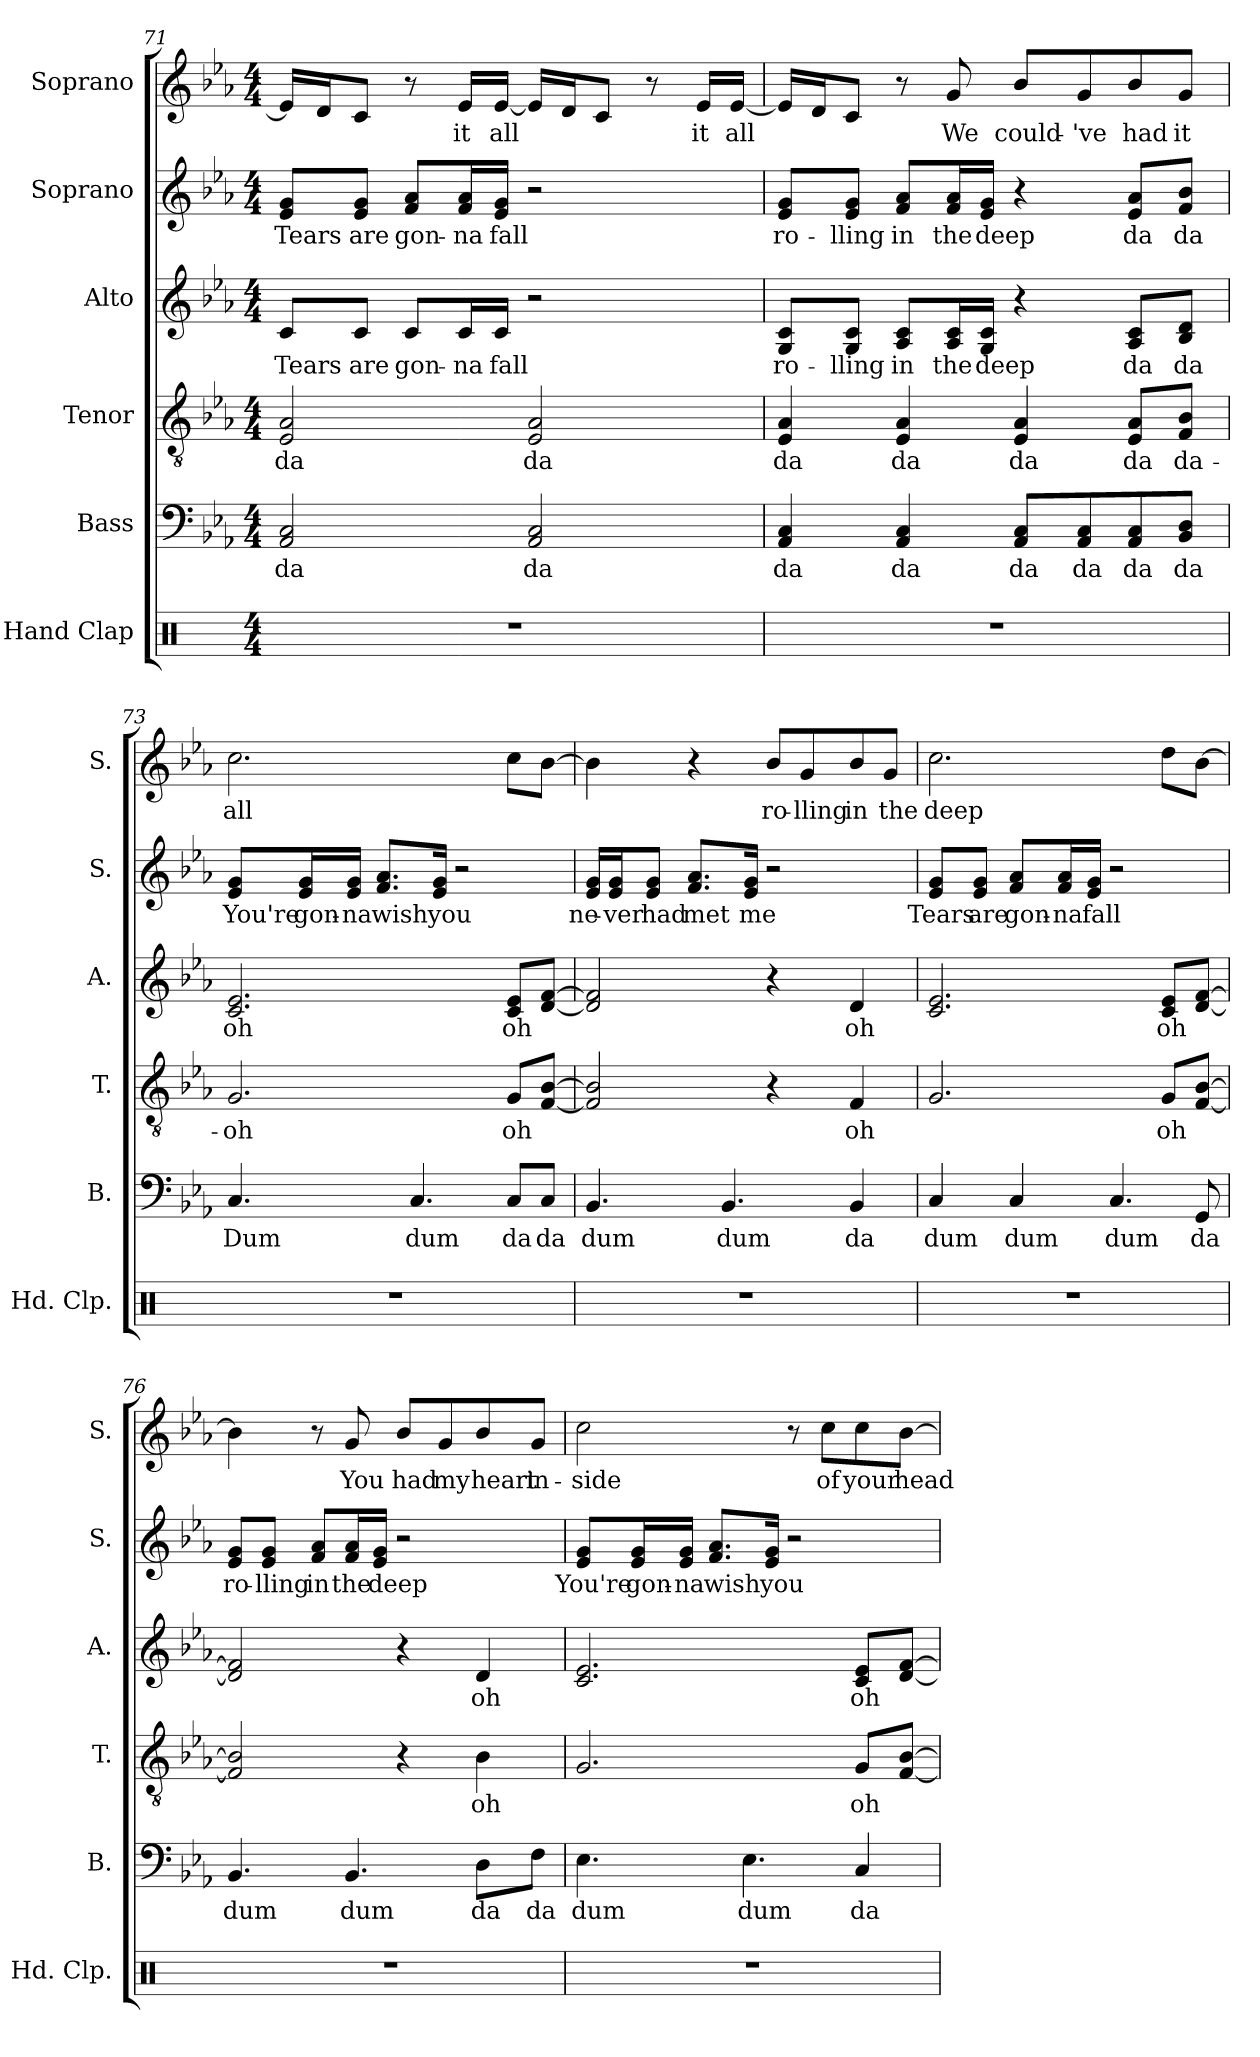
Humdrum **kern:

**kern	**kern	**text	**kern	**text	**kern	**text	**kern	**text	**kern	**text
*part6	*part5	*part5	*part4	*part4	*part3	*part3	*part2	*part2	*part1	*part1
*staff6	*staff5	*staff5	*staff4	*staff4	*staff3	*staff3	*staff2	*staff2	*staff1	*staff1
*I"Hand Clap	*I"Bass	*	*I"Tenor	*	*I"Alto	*	*I"Soprano	*	*I"Soprano	*
*I'Hd. Clp.	*I'B.	*	*I'T.	*	*I'A.	*	*I'S.	*	*I'S.	*
!!LO:LB:g=z
*clefX	*clefF4	*	*clefGv2	*	*clefG2	*	*clefG2	*	*clefG2	*
*k[]	*k[b-e-a-]	*	*k[b-e-a-]	*	*k[b-e-a-]	*	*k[b-e-a-]	*	*k[b-e-a-]	*
*M4/4	*M4/4	*	*M4/4	*	*M4/4	*	*M4/4	*	*M4/4	*
=71	=71	=71	=71	=71	=71	=71	=71	=71	=71	=71
!	!	!LO:LY:b	!	!LO:LY:b	!	!LO:LY:b	!	!LO:LY:b	!	!
1r	2AA-/ 2C/	da	2E-/ 2A-/	da	8c/L	Tears	8e-/ 8g/L	Tears	16e-/LL]	.
.	.	.	.	.	.	.	.	.	16d/J	.
!	!	!	!	!	!	!LO:LY:b	!	!LO:LY:b	!	!
.	.	.	.	.	8c/J	are	8e-/ 8g/J	are	8c/J	.
!	!	!	!	!	!	!LO:LY:b	!	!LO:LY:b	!	!
.	.	.	.	.	8c/L	gon-	8f/ 8a-/L	gon-	8r	.
!	!	!	!	!	!	!LO:LY:b	!	!LO:LY:b	!	!LO:LY:b
.	.	.	.	.	16c/L	-na	16f/ 16a-/L	-na	16e-/LL	it
!	!	!	!	!	!	!LO:LY:b	!	!LO:LY:b	!	!LO:LY:b
.	.	.	.	.	16c/JJ	fall	16e-/ 16g/JJ	fall	[16e-/JJ	all
!	!	!LO:LY:b	!	!LO:LY:b	!	!	!	!	!	!
.	2AA-/ 2C/	da	2E-/ 2A-/	da	2r	.	2r	.	16e-/LL]	.
.	.	.	.	.	.	.	.	.	16d/J	.
.	.	.	.	.	.	.	.	.	8c/J	.
.	.	.	.	.	.	.	.	.	8r	.
!	!	!	!	!	!	!	!	!	!	!LO:LY:b
.	.	.	.	.	.	.	.	.	16e-/LL	it
!	!	!	!	!	!	!	!	!	!	!LO:LY:b
.	.	.	.	.	.	.	.	.	[16e-/JJ	all
=72	=72	=72	=72	=72	=72	=72	=72	=72	=72	=72
!	!	!LO:LY:b	!	!LO:LY:b	!	!LO:LY:b	!	!LO:LY:b	!	!
1r	4AA-/ 4C/	da	4E-/ 4A-/	da	8G/ 8c/L	ro-	8e-/ 8g/L	ro-	16e-/LL]	.
.	.	.	.	.	.	.	.	.	16d/J	.
!	!	!	!	!	!	!LO:LY:b	!	!LO:LY:b	!	!
.	.	.	.	.	8G/ 8c/J	-lling	8e-/ 8g/J	-lling	8c/J	.
!	!	!LO:LY:b	!	!LO:LY:b	!	!LO:LY:b	!	!LO:LY:b	!	!
.	4AA-/ 4C/	da	4E-/ 4A-/	da	8A-/ 8c/L	in	8f/ 8a-/L	in	8r	.
!	!	!	!	!	!	!LO:LY:b	!	!LO:LY:b	!	!LO:LY:b
.	.	.	.	.	16A-/ 16c/L	the	16f/ 16a-/L	the	8g/	We
!	!	!	!	!	!	!LO:LY:b	!	!LO:LY:b	!	!
.	.	.	.	.	16G/ 16c/JJ	deep	16e-/ 16g/JJ	deep	.	.
!	!	!LO:LY:b	!	!LO:LY:b	!	!	!	!	!	!LO:LY:b
.	8AA-/ 8C/L	da	4E-/ 4A-/	da	4r	.	4r	.	8b-/L	could-
!	!	!LO:LY:b	!	!	!	!	!	!	!	!LO:LY:b
.	8AA-/ 8C/	da	.	.	.	.	.	.	8g/	-'ve
!	!	!LO:LY:b	!	!LO:LY:b	!	!LO:LY:b	!	!LO:LY:b	!	!LO:LY:b
.	8AA-/ 8C/	da	8E-/ 8A-/L	da	8A-/ 8c/L	da	8e-/ 8a-/L	da	8b-/	had
!	!	!LO:LY:b	!	!LO:LY:b	!	!LO:LY:b	!	!LO:LY:b	!	!LO:LY:b
.	8BB-/ 8D/J	da	8F/ 8B-/J	da-	8B-/ 8d/J	da	8f/ 8b-/J	da	8g/J	it
!!LO:PB:g=z
=73	=73	=73	=73	=73	=73	=73	=73	=73	=73	=73
!	!	!LO:LY:b	!	!LO:LY:b	!	!LO:LY:b	!	!LO:LY:b	!	!LO:LY:b
1r	4.C/	Dum	2.G/	-oh	2.c/ 2.e-/	oh	8e-/ 8g/L	You're	2.cc\	all
!	!	!	!	!	!	!	!	!LO:LY:b	!	!
.	.	.	.	.	.	.	16e-/ 16g/L	gon-	.	.
!	!	!	!	!	!	!	!	!LO:LY:b	!	!
.	.	.	.	.	.	.	16e-/ 16g/JJ	-na	.	.
!	!	!	!	!	!	!	!	!LO:LY:b	!	!
.	.	.	.	.	.	.	8.f/ 8.a-/L	wish	.	.
!	!	!LO:LY:b	!	!	!	!	!	!	!	!
.	4.C/	dum	.	.	.	.	.	.	.	.
!	!	!	!	!	!	!	!	!LO:LY:b	!	!
.	.	.	.	.	.	.	16e-/ 16g/Jk	you	.	.
.	.	.	.	.	.	.	2r	.	.	.
!	!	!LO:LY:b	!	!LO:LY:b	!	!LO:LY:b	!	!	!	!
.	8C/L	da	8G/L	oh	8c/ 8e-/L	-oh	.	.	8cc\L	.
!	!	!LO:LY:b	!	!	!	!	!	!	!	!
.	8C/J	da	[8F/ [8B-/J	.	[8d/ [8f/J	.	.	.	[8b-\J	.
=74	=74	=74	=74	=74	=74	=74	=74	=74	=74	=74
!	!	!LO:LY:b	!	!	!	!	!	!LO:LY:b	!	!
1r	4.BB-/	dum	2F/] 2B-/]	.	2d/] 2f/]	.	16e-/ 16g/LL	ne-	4b-\]	.
!	!	!	!	!	!	!	!	!LO:LY:b	!	!
.	.	.	.	.	.	.	16e-/ 16g/J	-ver	.	.
!	!	!	!	!	!	!	!	!LO:LY:b	!	!
.	.	.	.	.	.	.	8e-/ 8g/J	had	.	.
!	!	!	!	!	!	!	!	!LO:LY:b	!	!
.	.	.	.	.	.	.	8.f/ 8.a-/L	met	4r	.
!	!	!LO:LY:b	!	!	!	!	!	!	!	!
.	4.BB-/	dum	.	.	.	.	.	.	.	.
!	!	!	!	!	!	!	!	!LO:LY:b	!	!
.	.	.	.	.	.	.	16e-/ 16g/Jk	me	.	.
!	!	!	!	!	!	!	!	!	!	!LO:LY:b
.	.	.	4r	.	4r	.	2r	.	8b-/L	ro-
!	!	!	!	!	!	!	!	!	!	!LO:LY:b
.	.	.	.	.	.	.	.	.	8g/	-lling
!	!	!LO:LY:b	!	!LO:LY:b	!	!LO:LY:b	!	!	!	!LO:LY:b
.	4BB-/	da	4F/	oh	4d/	oh	.	.	8b-/	in
!	!	!	!	!	!	!	!	!	!	!LO:LY:b
.	.	.	.	.	.	.	.	.	8g/J	the
=75	=75	=75	=75	=75	=75	=75	=75	=75	=75	=75
!	!	!LO:LY:b	!	!	!	!	!	!LO:LY:b	!	!LO:LY:b
1r	4C/	dum	2.G/	.	2.c/ 2.e-/	.	8e-/ 8g/L	Tears	2.cc\	deep
!	!	!	!	!	!	!	!	!LO:LY:b	!	!
.	.	.	.	.	.	.	8e-/ 8g/J	are	.	.
!	!	!LO:LY:b	!	!	!	!	!	!LO:LY:b	!	!
.	4C/	dum	.	.	.	.	8f/ 8a-/L	gon-	.	.
!	!	!	!	!	!	!	!	!LO:LY:b	!	!
.	.	.	.	.	.	.	16f/ 16a-/L	-na	.	.
!	!	!	!	!	!	!	!	!LO:LY:b	!	!
.	.	.	.	.	.	.	16e-/ 16g/JJ	fall	.	.
!	!	!LO:LY:b	!	!	!	!	!	!	!	!
.	4.C/	dum	.	.	.	.	2r	.	.	.
!	!	!	!	!LO:LY:b	!	!LO:LY:b	!	!	!	!
.	.	.	8G/L	oh	8c/ 8e-/L	oh	.	.	8dd\L	.
!	!	!LO:LY:b	!	!	!	!	!	!	!	!
.	8GG/	da	[8F/ [8B-/J	.	[8d/ [8f/J	.	.	.	[8b-\J	.
!!LO:LB:g=z
=76	=76	=76	=76	=76	=76	=76	=76	=76	=76	=76
!	!	!LO:LY:b	!	!	!	!	!	!LO:LY:b	!	!
1r	4.BB-/	dum	2F/] 2B-/]	.	2d/] 2f/]	.	8e-/ 8g/L	ro-	4b-\]	.
!	!	!	!	!	!	!	!	!LO:LY:b	!	!
.	.	.	.	.	.	.	8e-/ 8g/J	-lling	.	.
!	!	!	!	!	!	!	!	!LO:LY:b	!	!
.	.	.	.	.	.	.	8f/ 8a-/L	in	8r	.
!	!	!LO:LY:b	!	!	!	!	!	!LO:LY:b	!	!LO:LY:b
.	4.BB-/	dum	.	.	.	.	16f/ 16a-/L	the	8g/	You
!	!	!	!	!	!	!	!	!LO:LY:b	!	!
.	.	.	.	.	.	.	16e-/ 16g/JJ	deep	.	.
!	!	!	!	!	!	!	!	!	!	!LO:LY:b
.	.	.	4r	.	4r	.	2r	.	8b-/L	had
!	!	!	!	!	!	!	!	!	!	!LO:LY:b
.	.	.	.	.	.	.	.	.	8g/	my
!	!	!LO:LY:b	!	!LO:LY:b	!	!LO:LY:b	!	!	!	!LO:LY:b
.	8D\L	da	4B-\	oh	4d/	oh	.	.	8b-/	heart
!	!	!LO:LY:b	!	!	!	!	!	!	!	!LO:LY:b
.	8F\J	da	.	.	.	.	.	.	8g/J	in-
=77	=77	=77	=77	=77	=77	=77	=77	=77	=77	=77
!	!	!LO:LY:b	!	!	!	!	!	!LO:LY:b	!	!LO:LY:b
1r	4.E-\	dum	2.G/	.	2.c/ 2.e-/	.	8e-/ 8g/L	You're	2cc\	-side
!	!	!	!	!	!	!	!	!LO:LY:b	!	!
.	.	.	.	.	.	.	16e-/ 16g/L	gon-	.	.
!	!	!	!	!	!	!	!	!LO:LY:b	!	!
.	.	.	.	.	.	.	16e-/ 16g/JJ	-na	.	.
!	!	!	!	!	!	!	!	!LO:LY:b	!	!
.	.	.	.	.	.	.	8.f/ 8.a-/L	wish	.	.
!	!	!LO:LY:b	!	!	!	!	!	!	!	!
.	4.E-\	dum	.	.	.	.	.	.	.	.
!	!	!	!	!	!	!	!	!LO:LY:b	!	!
.	.	.	.	.	.	.	16e-/ 16g/Jk	you	.	.
.	.	.	.	.	.	.	2r	.	8r	.
!	!	!	!	!	!	!	!	!	!	!LO:LY:b
.	.	.	.	.	.	.	.	.	8cc\L	of
!	!	!LO:LY:b	!	!LO:LY:b	!	!LO:LY:b	!	!	!	!LO:LY:b
.	4C/	da	8G/L	oh	8c/ 8e-/L	oh	.	.	8cc\	your
!	!	!	!	!	!	!	!	!	!	!LO:LY:b
.	.	.	[8F/ [8B-/J	.	[8d/ [8f/J	.	.	.	[8b-\J	head
=	=	=	=	=	=	=	=	=	=	=
*-	*-	*-	*-	*-	*-	*-	*-	*-	*-	*-
